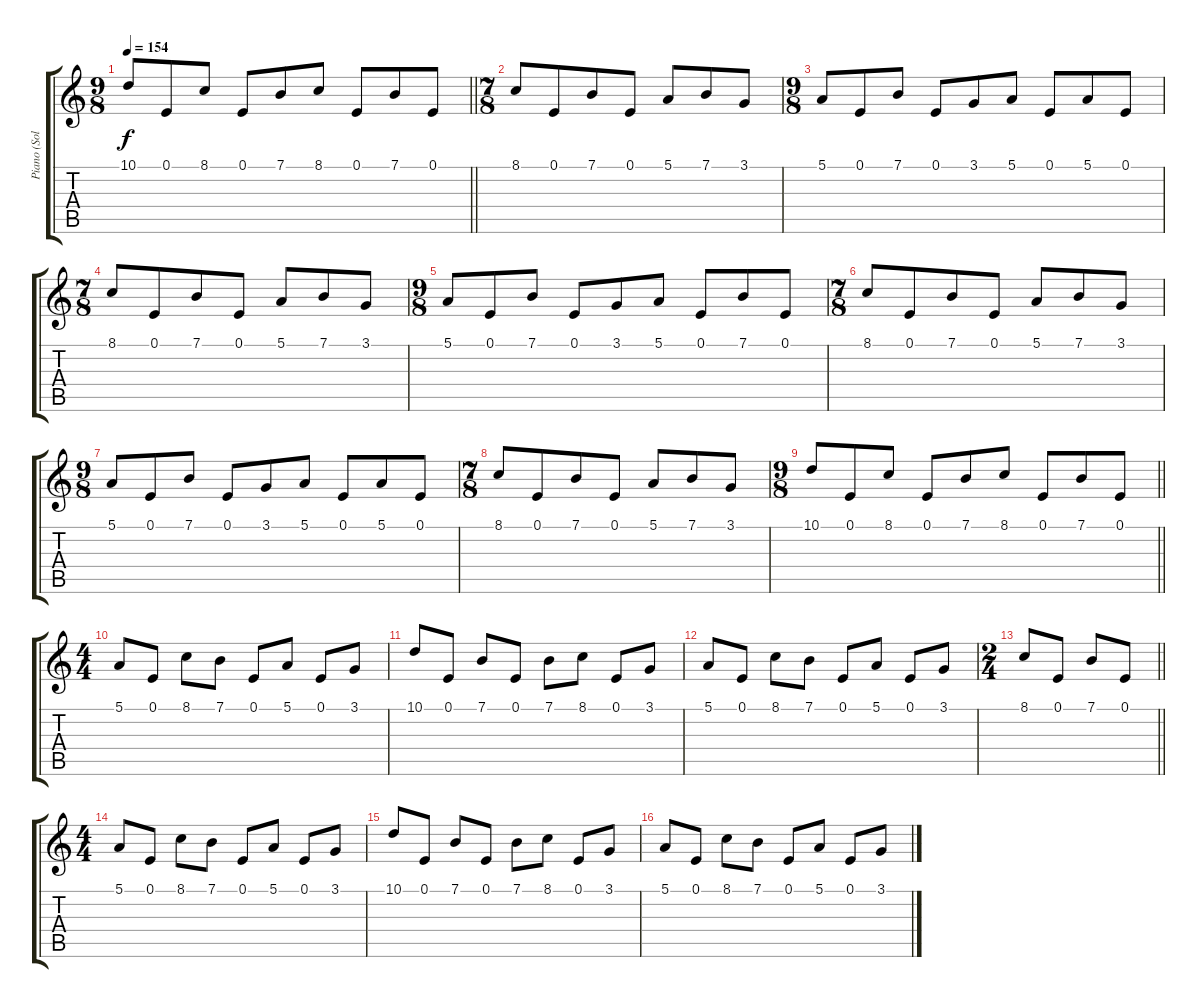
\track ("Piano (Sol)" "Piano (Sol") {instrument electricgrandpiano}
\staff {score tabs}
\tuning (E4 B3 G3 D3 A2 E2) {hide}
\ts (9 8)
\tempo 154
\clef g2
\barLineRight lightlight
\ks c
10.1.8{dy f} 0.1.8 8.1.8 0.1.8 7.1.8 8.1.8 0.1.8 7.1.8 0.1.8 |
\ts (7 8)
8.1.8 0.1.8 7.1.8 0.1.8 5.1.8 7.1.8 3.1.8 |
\ts (9 8)
5.1.8 0.1.8 7.1.8 0.1.8 3.1.8 5.1.8 0.1.8 5.1.8 0.1.8 |
\ts (7 8)
8.1.8 0.1.8 7.1.8 0.1.8 5.1.8 7.1.8 3.1.8 |
\ts (9 8)
5.1.8 0.1.8 7.1.8 0.1.8 3.1.8 5.1.8 0.1.8 7.1.8 0.1.8 |
\ts (7 8)
8.1.8 0.1.8 7.1.8 0.1.8 5.1.8 7.1.8 3.1.8 |
\ts (9 8)
5.1.8 0.1.8 7.1.8 0.1.8 3.1.8 5.1.8 0.1.8 5.1.8 0.1.8 |
\ts (7 8)
8.1.8 0.1.8 7.1.8 0.1.8 5.1.8 7.1.8 3.1.8 |
\ts (9 8)
\barLineRight lightlight
10.1.8 0.1.8 8.1.8 0.1.8 7.1.8 8.1.8 0.1.8 7.1.8 0.1.8 |
\ts (4 4)
5.1.8 0.1.8 8.1.8 7.1.8 0.1.8 5.1.8 0.1.8 3.1.8 |
10.1.8 0.1.8 7.1.8 0.1.8 7.1.8 8.1.8 0.1.8 3.1.8 |
5.1.8 0.1.8 8.1.8 7.1.8 0.1.8 5.1.8 0.1.8 3.1.8 |
\ts (2 4)
\barLineRight lightlight
8.1.8 0.1.8 7.1.8 0.1.8 |
\ts (4 4)
5.1.8 0.1.8 8.1.8 7.1.8 0.1.8 5.1.8 0.1.8 3.1.8 |
10.1.8 0.1.8 7.1.8 0.1.8 7.1.8 8.1.8 0.1.8 3.1.8 |
5.1.8 0.1.8 8.1.8 7.1.8 0.1.8 5.1.8 0.1.8 3.1.8
